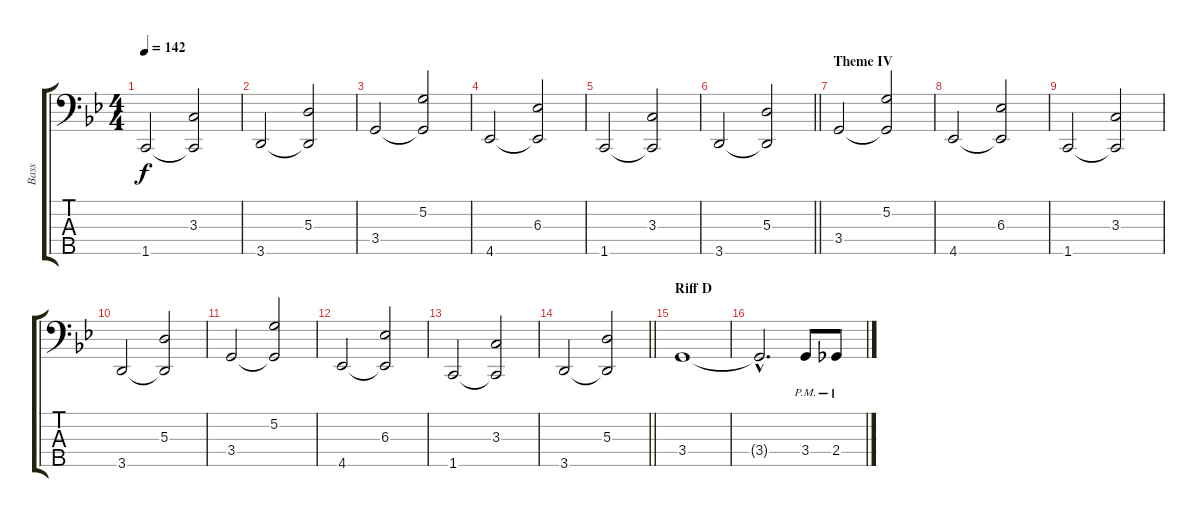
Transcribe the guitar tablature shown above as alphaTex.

\track ("Bass" "Bass") {instrument electricbassfinger}
\staff {score tabs}
\tuning (G2 D2 A1 E1 B0) {hide}
\ts (4 4)
\tempo 142
\clef f4
\ks gminor
1.5.2{dy f} (3.3 1.5{t}).2 |
3.5.2 (5.3 3.5{t}).2 |
3.4.2 (5.2 3.4{t}).2 |
4.5.2 (6.3 4.5{t}).2 |
1.5.2 (3.3 1.5{t}).2 |
\barLineRight lightlight
3.5.2 (5.3 3.5{t}).2 |
\section ("" "Theme IV")
3.4.2 (5.2 3.4{t}).2 |
4.5.2 (6.3 4.5{t}).2 |
1.5.2 (3.3 1.5{t}).2 |
3.5.2 (5.3 3.5{t}).2 |
3.4.2 (5.2 3.4{t}).2 |
4.5.2 (6.3 4.5{t}).2 |
1.5.2 (3.3 1.5{t}).2 |
\barLineRight lightlight
3.5.2 (5.3 3.5{t}).2 |
\section ("" "Riff D")
3.4.1 |
3.4{hac t}.2{d} 3.4{pm}.8 2.4{pm}.8
